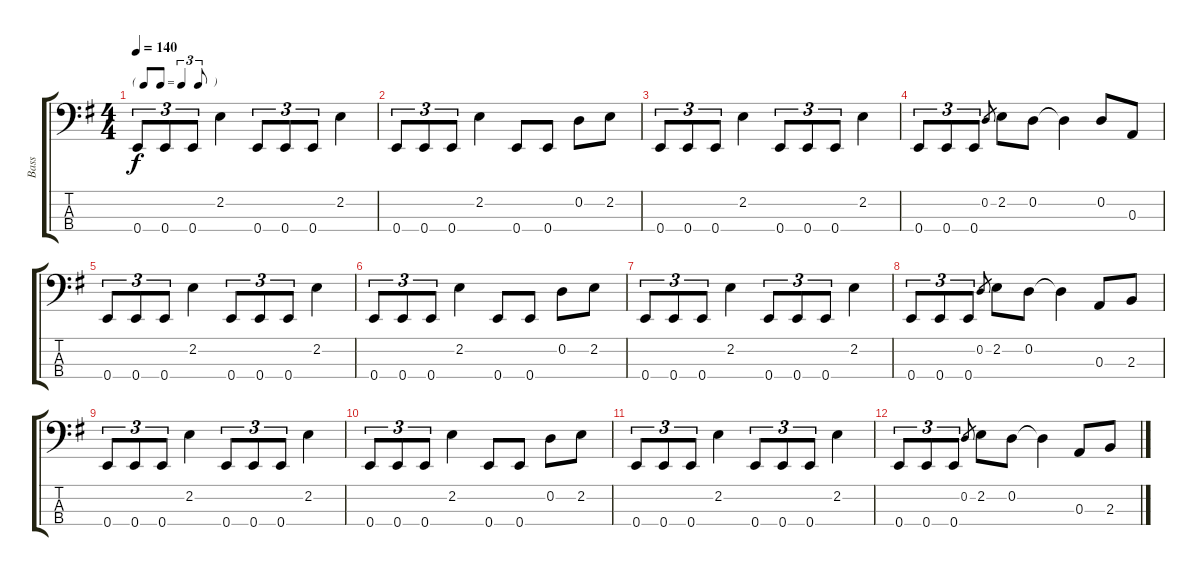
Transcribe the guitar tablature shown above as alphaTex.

\track ("Bass" "Bass") {instrument electricbassfinger}
\staff {score tabs}
\tuning (G2 D2 A1 E1) {hide}
\ts (4 4)
\tf triplet8th
\tempo 140
\clef f4
\ks eminor
0.4.8{tu (3 2) dy f} 0.4.8{tu (3 2)} 0.4.8{tu (3 2)} 2.2.4 0.4.8{tu (3 2)} 0.4.8{tu (3 2)} 0.4.8{tu (3 2)} 2.2.4 |
0.4.8{tu (3 2)} 0.4.8{tu (3 2)} 0.4.8{tu (3 2)} 2.2.4 0.4.8 0.4.8 0.2.8 2.2.8 |
0.4.8{tu (3 2)} 0.4.8{tu (3 2)} 0.4.8{tu (3 2)} 2.2.4 0.4.8{tu (3 2)} 0.4.8{tu (3 2)} 0.4.8{tu (3 2)} 2.2.4 |
0.4.8{tu (3 2)} 0.4.8{tu (3 2)} 0.4.8{tu (3 2)} 0.2.8{gr} 2.2.8 0.2.8 0.2{t}.4 0.2.8 0.3.8 |
0.4.8{tu (3 2)} 0.4.8{tu (3 2)} 0.4.8{tu (3 2)} 2.2.4 0.4.8{tu (3 2)} 0.4.8{tu (3 2)} 0.4.8{tu (3 2)} 2.2.4 |
0.4.8{tu (3 2)} 0.4.8{tu (3 2)} 0.4.8{tu (3 2)} 2.2.4 0.4.8 0.4.8 0.2.8 2.2.8 |
0.4.8{tu (3 2)} 0.4.8{tu (3 2)} 0.4.8{tu (3 2)} 2.2.4 0.4.8{tu (3 2)} 0.4.8{tu (3 2)} 0.4.8{tu (3 2)} 2.2.4 |
0.4.8{tu (3 2)} 0.4.8{tu (3 2)} 0.4.8{tu (3 2)} 0.2.8{gr} 2.2.8 0.2.8 0.2{t}.4 0.3.8 2.3.8 |
0.4.8{tu (3 2)} 0.4.8{tu (3 2)} 0.4.8{tu (3 2)} 2.2.4 0.4.8{tu (3 2)} 0.4.8{tu (3 2)} 0.4.8{tu (3 2)} 2.2.4 |
0.4.8{tu (3 2)} 0.4.8{tu (3 2)} 0.4.8{tu (3 2)} 2.2.4 0.4.8 0.4.8 0.2.8 2.2.8 |
0.4.8{tu (3 2)} 0.4.8{tu (3 2)} 0.4.8{tu (3 2)} 2.2.4 0.4.8{tu (3 2)} 0.4.8{tu (3 2)} 0.4.8{tu (3 2)} 2.2.4 |
0.4.8{tu (3 2)} 0.4.8{tu (3 2)} 0.4.8{tu (3 2)} 0.2.8{gr} 2.2.8 0.2.8 0.2{t}.4 0.3.8 2.3.8
